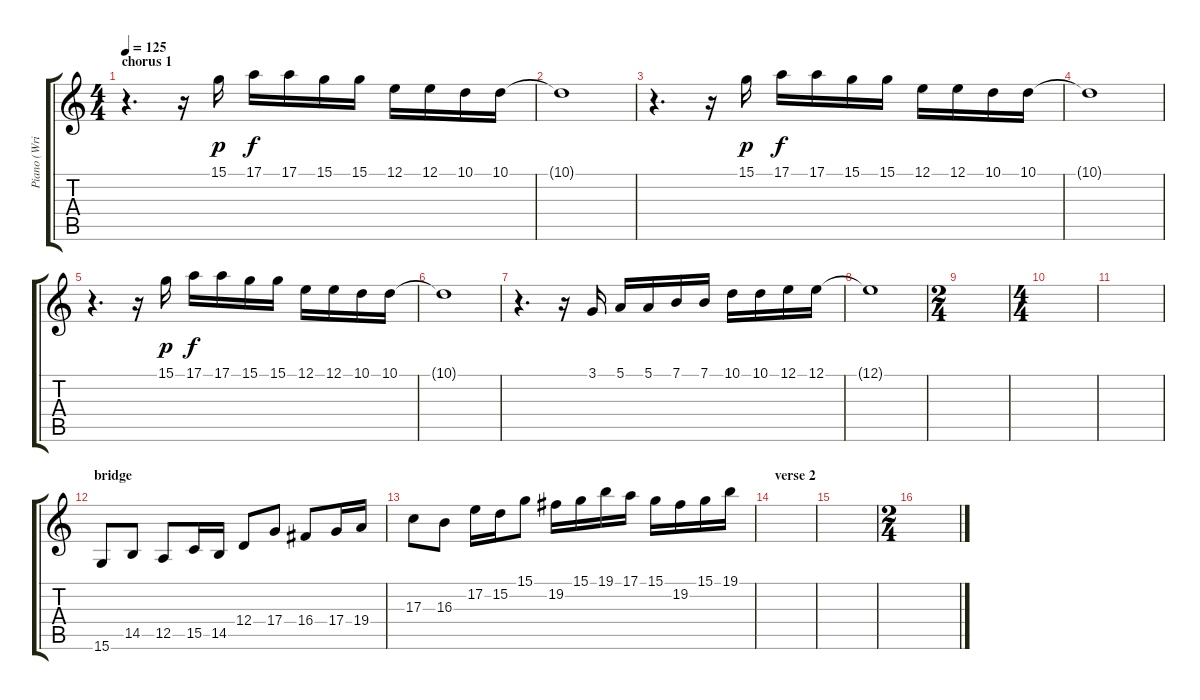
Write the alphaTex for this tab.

\track ("Piano (Wright)" "Piano (Wri") {instrument electricgrandpiano}
\staff {score tabs}
\tuning (E4 B3 G3 D3 A2 E2) {hide}
\ts (4 4)
\section ("" "chorus 1")
\tempo 125
\clef g2
\ks c
r.4{d dy p} r.16 15.1.16 17.1.16{dy f} 17.1.16 15.1.16 15.1.16 12.1.16 12.1.16 10.1.16 10.1.16 |
10.1{t}.1 |
r.4{d} r.16 15.1.16{dy p} 17.1.16{dy f} 17.1.16 15.1.16 15.1.16 12.1.16 12.1.16 10.1.16 10.1.16 |
10.1{t}.1 |
r.4{d} r.16 15.1.16{dy p} 17.1.16{dy f} 17.1.16 15.1.16 15.1.16 12.1.16 12.1.16 10.1.16 10.1.16 |
10.1{t}.1 |
r.4{d} r.16 3.1.16 5.1.16 5.1.16 7.1.16 7.1.16 10.1.16 10.1.16 12.1.16 12.1.16 |
12.1{t}.1 |
\ts (2 4)
|
\ts (4 4)
|
|
\section ("" "bridge")
15.6.8 14.5.8 12.5.8 15.5.16 14.5.16 12.4.8 17.4.8 16.4.8 17.4.16 19.4.16 |
17.3.8 16.3.8 17.2.16 15.2.16 15.1.8 19.2.16 15.1.16 19.1.16 17.1.16 15.1.16 19.2.16 15.1.16 19.1.16 |
\section ("" "verse 2 ")
|
|
\ts (2 4)
